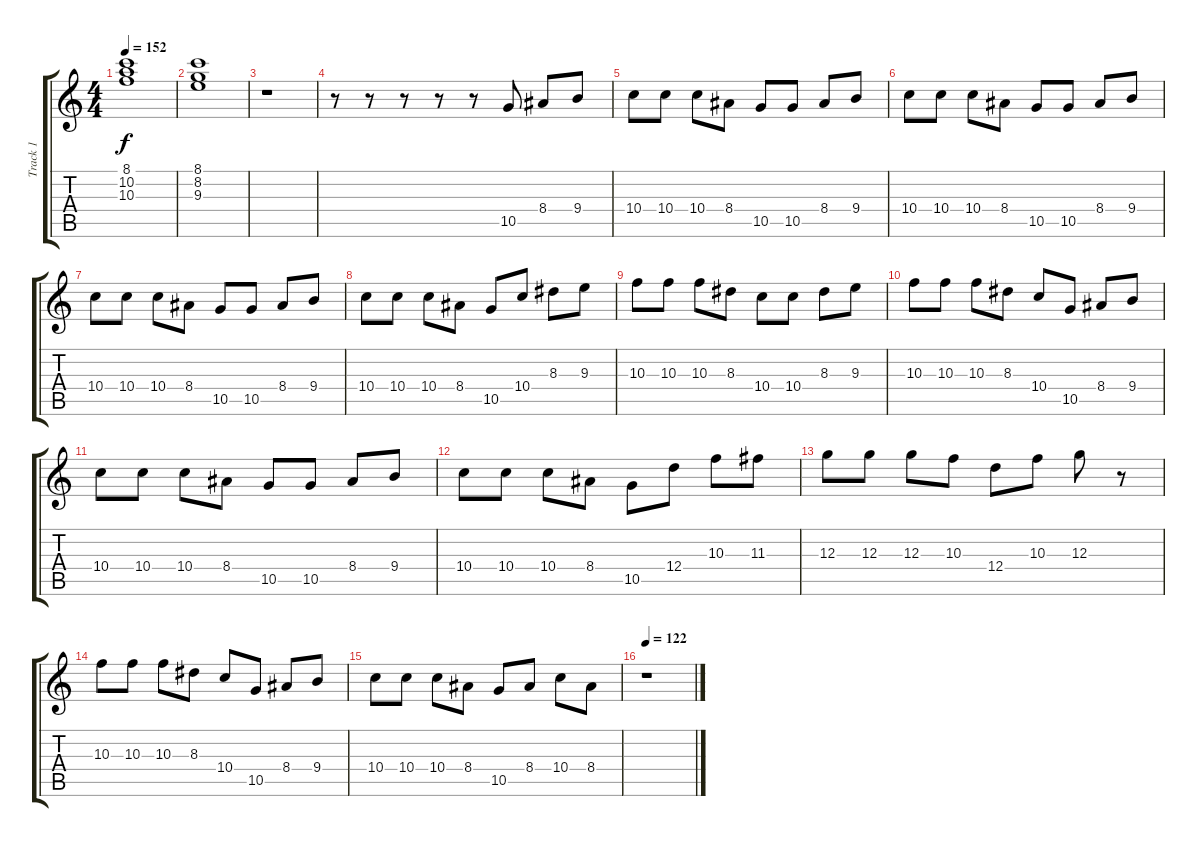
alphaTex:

\track ("Track 1" "Track 1") {instrument electricguitarclean}
\staff {score tabs}
\tuning (E4 B3 G3 D3 A2 E2) {hide}
\ts (4 4)
\tempo 152
\clef g2
\ks c
(8.1 10.2 10.3).1{dy f} |
(8.1 8.2 9.3).1 |
r.1 |
r.8 r.8 r.8 r.8 r.8 10.5.8 8.4.8 9.4.8 |
10.4.8 10.4.8 10.4.8 8.4.8 10.5.8 10.5.8 8.4.8 9.4.8 |
10.4.8 10.4.8 10.4.8 8.4.8 10.5.8 10.5.8 8.4.8 9.4.8 |
10.4.8 10.4.8 10.4.8 8.4.8 10.5.8 10.5.8 8.4.8 9.4.8 |
10.4.8 10.4.8 10.4.8 8.4.8 10.5.8 10.4.8 8.3.8 9.3.8 |
10.3.8 10.3.8 10.3.8 8.3.8 10.4.8 10.4.8 8.3.8 9.3.8 |
10.3.8 10.3.8 10.3.8 8.3.8 10.4.8 10.5.8 8.4.8 9.4.8 |
10.4.8 10.4.8 10.4.8 8.4.8 10.5.8 10.5.8 8.4.8 9.4.8 |
10.4.8 10.4.8 10.4.8 8.4.8 10.5.8 12.4.8 10.3.8 11.3.8 |
12.3.8 12.3.8 12.3.8 10.3.8 12.4.8 10.3.8 12.3.8 r.8 |
10.3.8 10.3.8 10.3.8 8.3.8 10.4.8 10.5.8 8.4.8 9.4.8 |
10.4.8 10.4.8 10.4.8 8.4.8 10.5.8 8.4.8 10.4.8 8.4.8 |
\tempo 122
r.1
